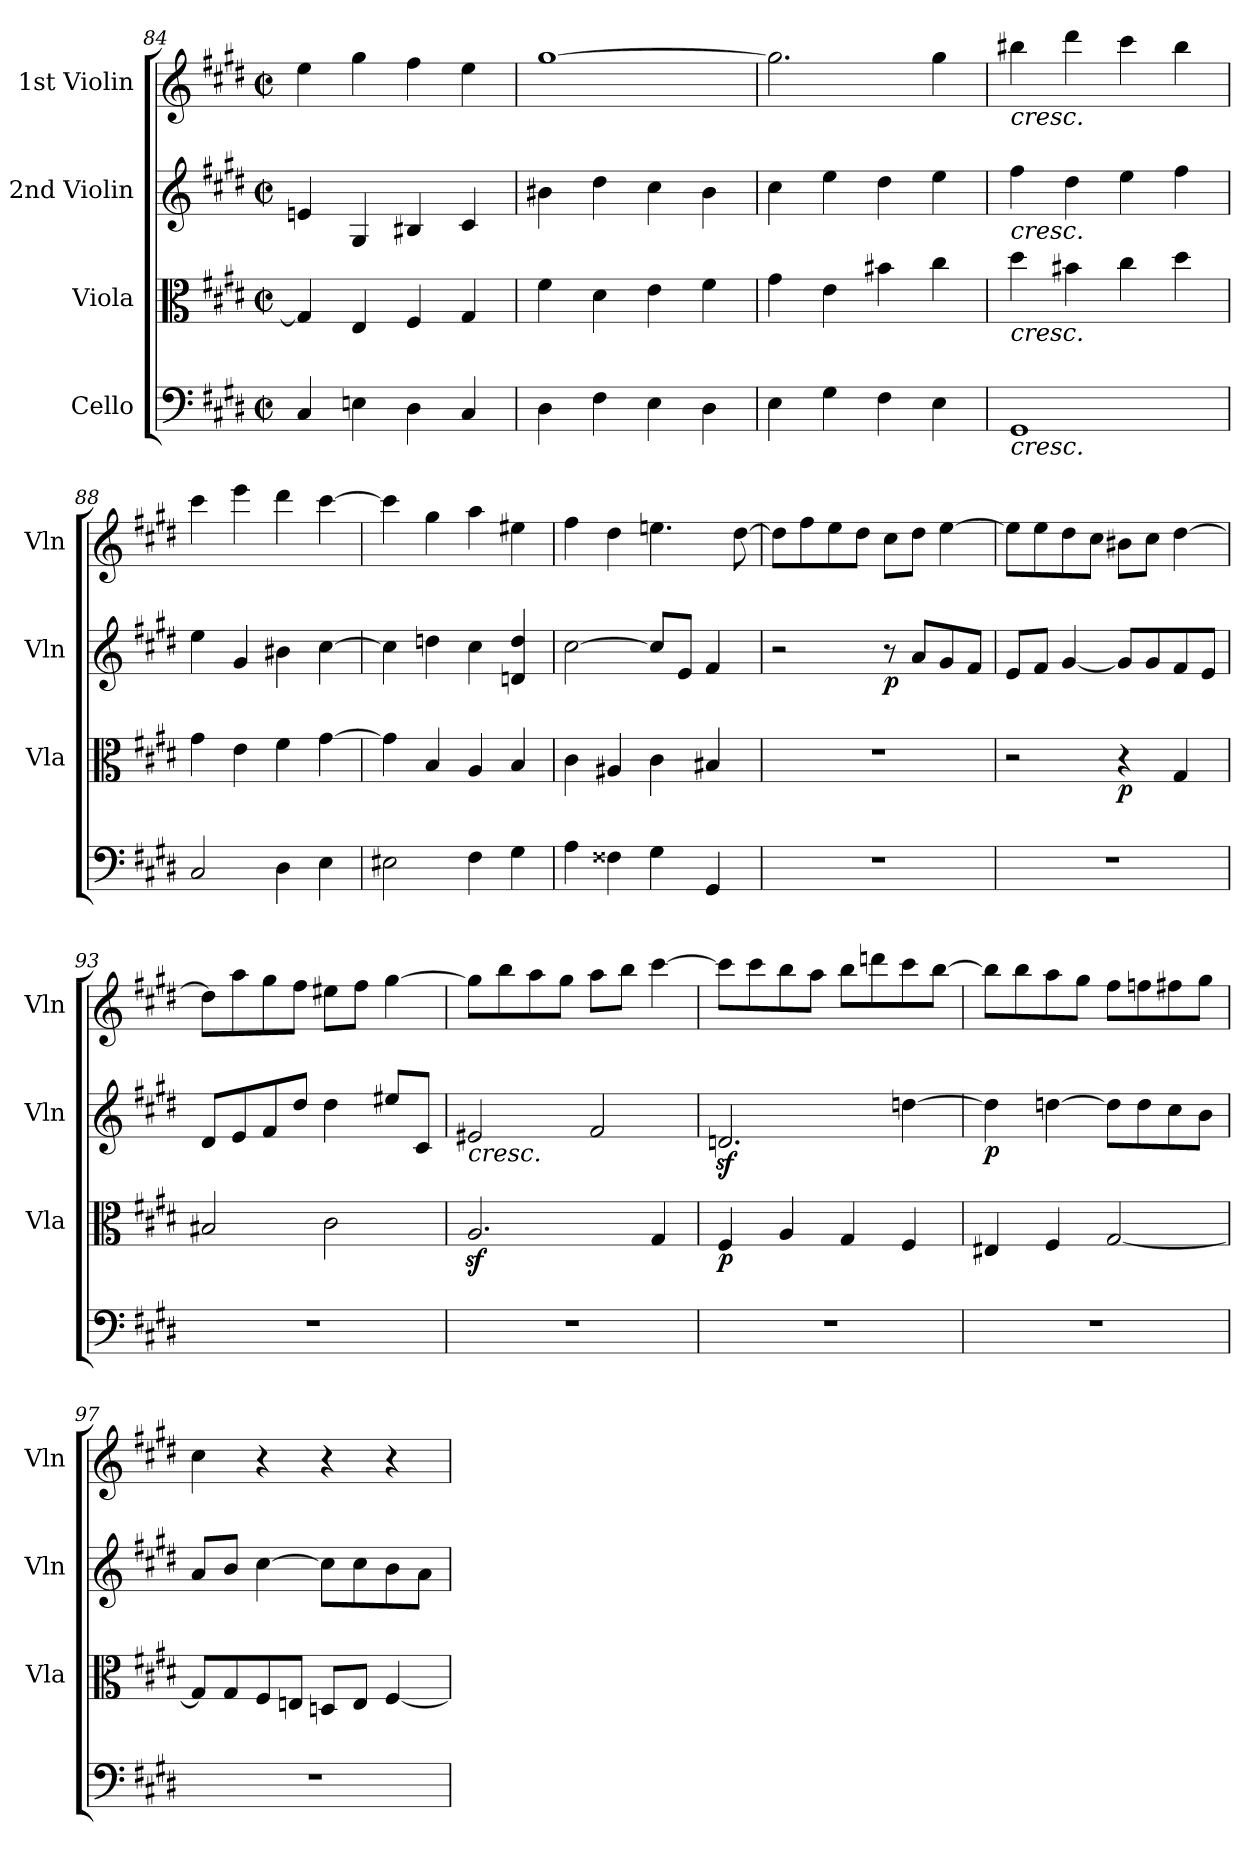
**kern	**kern	**dynam	**kern	**dynam	**kern
*part4	*part3	*part3	*part2	*part2	*part1
*staff4	*staff3	*staff3	*staff2	*staff2	*staff1
*I"Cello	*I"Viola	*	*I"2nd Violin	*	*I"1st Violin
*	*I'Vla	*	*I'Vln	*	*I'Vln
*clefF4	*clefC3	*	*clefG2	*	*clefG2
*k[f#c#g#d#]	*k[f#c#g#d#]	*	*k[f#c#g#d#]	*	*k[f#c#g#d#]
*c#:	*c#:	*	*c#:	*	*c#:
*M2/2	*M2/2	*	*M2/2	*	*M2/2
*met(c|)	*met(c|)	*	*met(c|)	*	*met(c|)
=84	=84	=84	=84	=84	=84
4C#/	4G#/]	.	4en/	.	4ee\
4En\	4E/	.	4G#/	.	4gg#\
4D#\	4F#/	.	4B#X/	.	4ff#\
4C#/	4G#/	.	4c#/	.	4ee\
!!LO:PB:g=z
=85	=85	=85	=85	=85	=85
4D#\	4f#\	.	4b#X\	.	[1gg#
4F#\	4d#\	.	4dd#\	.	.
4E\	4e\	.	4cc#\	.	.
4D#\	4f#\	.	4b#\	.	.
=86	=86	=86	=86	=86	=86
4E\	4g#\	.	4cc#\	.	2.gg#\]
4G#\	4e\	.	4ee\	.	.
4F#\	4b#X\	.	4dd#\	.	.
4E\	4cc#\	.	4ee\	.	4gg#\
=87	=87	=87	=87	=87	=87
!	!	!	!	!	!LO:TX:b:i:t=cresc.
!	!	!	!LO:TX:b:i:t=cresc.	!	!
!	!LO:TX:b:i:t=cresc.	!	!	!	!
!LO:TX:b:i:t=cresc.	!	!	!	!	!
1GG#	4dd#\	.	4ff#\	.	4bb#X\
.	4b#X\	.	4dd#\	.	4ddd#\
.	4cc#\	.	4ee\	.	4ccc#\
.	4dd#\	.	4ff#\	.	4bb#\
=88	=88	=88	=88	=88	=88
2C#/	4g#\	.	4ee\	.	4ccc#\
.	4e\	.	4g#/	.	4eee\
4D#\	4f#\	.	4b#X\	.	4ddd#\
4E\	[4g#\	.	[4cc#\	.	[4ccc#\
=89	=89	=89	=89	=89	=89
2E#X\	4g#\]	.	4cc#\]	.	4ccc#\]
.	4B/	.	4ddn\	.	4gg#\
4F#\	4A/	.	4cc#\	.	4aa\
4G#\	4B/	.	4dn/ 4dd/	.	4ee#X\
!!LO:LB:g=z
=90	=90	=90	=90	=90	=90
4A\	4c#\	.	[2cc#\	.	4ff#\
4F##X\	4A#X/	.	.	.	4dd#\
4G#\	4c#\	.	8cc#/L]	.	4.een\
.	.	.	8e/J	.	.
4GG#/	4B#X/	.	4f#/	.	.
.	.	.	.	.	[8dd#\
=91	=91	=91	=91	=91	=91
1r	1r	.	2r	.	8dd#\L]
.	.	.	.	.	8ff#\
.	.	.	.	.	8ee\
.	.	.	.	.	8dd#\J
!	!	!	!	!LO:DY:b	!
.	.	.	8r	p	8cc#\L
.	.	.	8a/L	.	8dd#\J
.	.	.	8g#/	.	[4ee\
.	.	.	8f#/J	.	.
=92	=92	=92	=92	=92	=92
1r	2r	.	8e/L	.	8ee\L]
.	.	.	8f#/J	.	8ee\
.	.	.	[4g#/	.	8dd#\
.	.	.	.	.	8cc#\J
!	!	!LO:DY:b	!	!	!
.	4r	p	8g#/L]	.	8b#X\L
.	.	.	8g#/	.	8cc#\J
.	4G#/	.	8f#/	.	[4dd#\
.	.	.	8e/J	.	.
=93	=93	=93	=93	=93	=93
1r	2B#X/	.	8d#/L	.	8dd#\L]
.	.	.	8e/	.	8aa\
.	.	.	8f#/	.	8gg#\
.	.	.	8dd#/J	.	8ff#\J
.	2c#\	.	4dd#\	.	8ee#X\L
.	.	.	.	.	8ff#\J
.	.	.	8ee#X/L	.	[4gg#\
.	.	.	8c#/J	.	.
!!LO:LB:g=z
=94	=94	=94	=94	=94	=94
!	!	!	!LO:TX:b:i:t=cresc.	!	!
1r	2.Az</	.	2e#X/	.	8gg#\L]
.	.	.	.	.	8bb\
.	.	.	.	.	8aa\
.	.	.	.	.	8gg#\J
.	.	.	2f#/	.	8aa\L
.	.	.	.	.	8bb\J
.	4G#/	.	.	.	[4ccc#\
=95	=95	=95	=95	=95	=95
!	!	!LO:DY:b	!	!	!
1r	4F#/	p	2.dnz</	.	8ccc#\L]
.	.	.	.	.	8ccc#\
.	4A/	.	.	.	8bb\
.	.	.	.	.	8aa\J
.	4G#/	.	.	.	8bb\L
.	.	.	.	.	8dddn\
.	4F#/	.	[4ddn\	.	8ccc#\
.	.	.	.	.	[8bb\J
=96	=96	=96	=96	=96	=96
!	!	!	!	!LO:DY:b	!
1r	4E#X/	.	4dd\]	p	8bb\L]
.	.	.	.	.	8bb\
.	4F#/	.	[4ddn\	.	8aa\
.	.	.	.	.	8gg#\J
.	[2G#/	.	8dd\L]	.	8ff#\L
.	.	.	8dd\	.	8ffn\
.	.	.	8cc#\	.	8ff#X\
.	.	.	8b\J	.	8gg#\J
!!LO:PB:g=z
=97	=97	=97	=97	=97	=97
1r	8G#/L]	.	8a/L	.	4cc#\
.	8G#/	.	8b/J	.	.
.	8F#/	.	[4cc#\	.	4r
.	8En/J	.	.	.	.
.	8Dn/L	.	8cc#\L]	.	4r
.	8E/J	.	8cc#\	.	.
.	[4F#/	.	8b\	.	4r
.	.	.	8a\J	.	.
=	=	=	=	=	=
*-	*-	*-	*-	*-	*-
